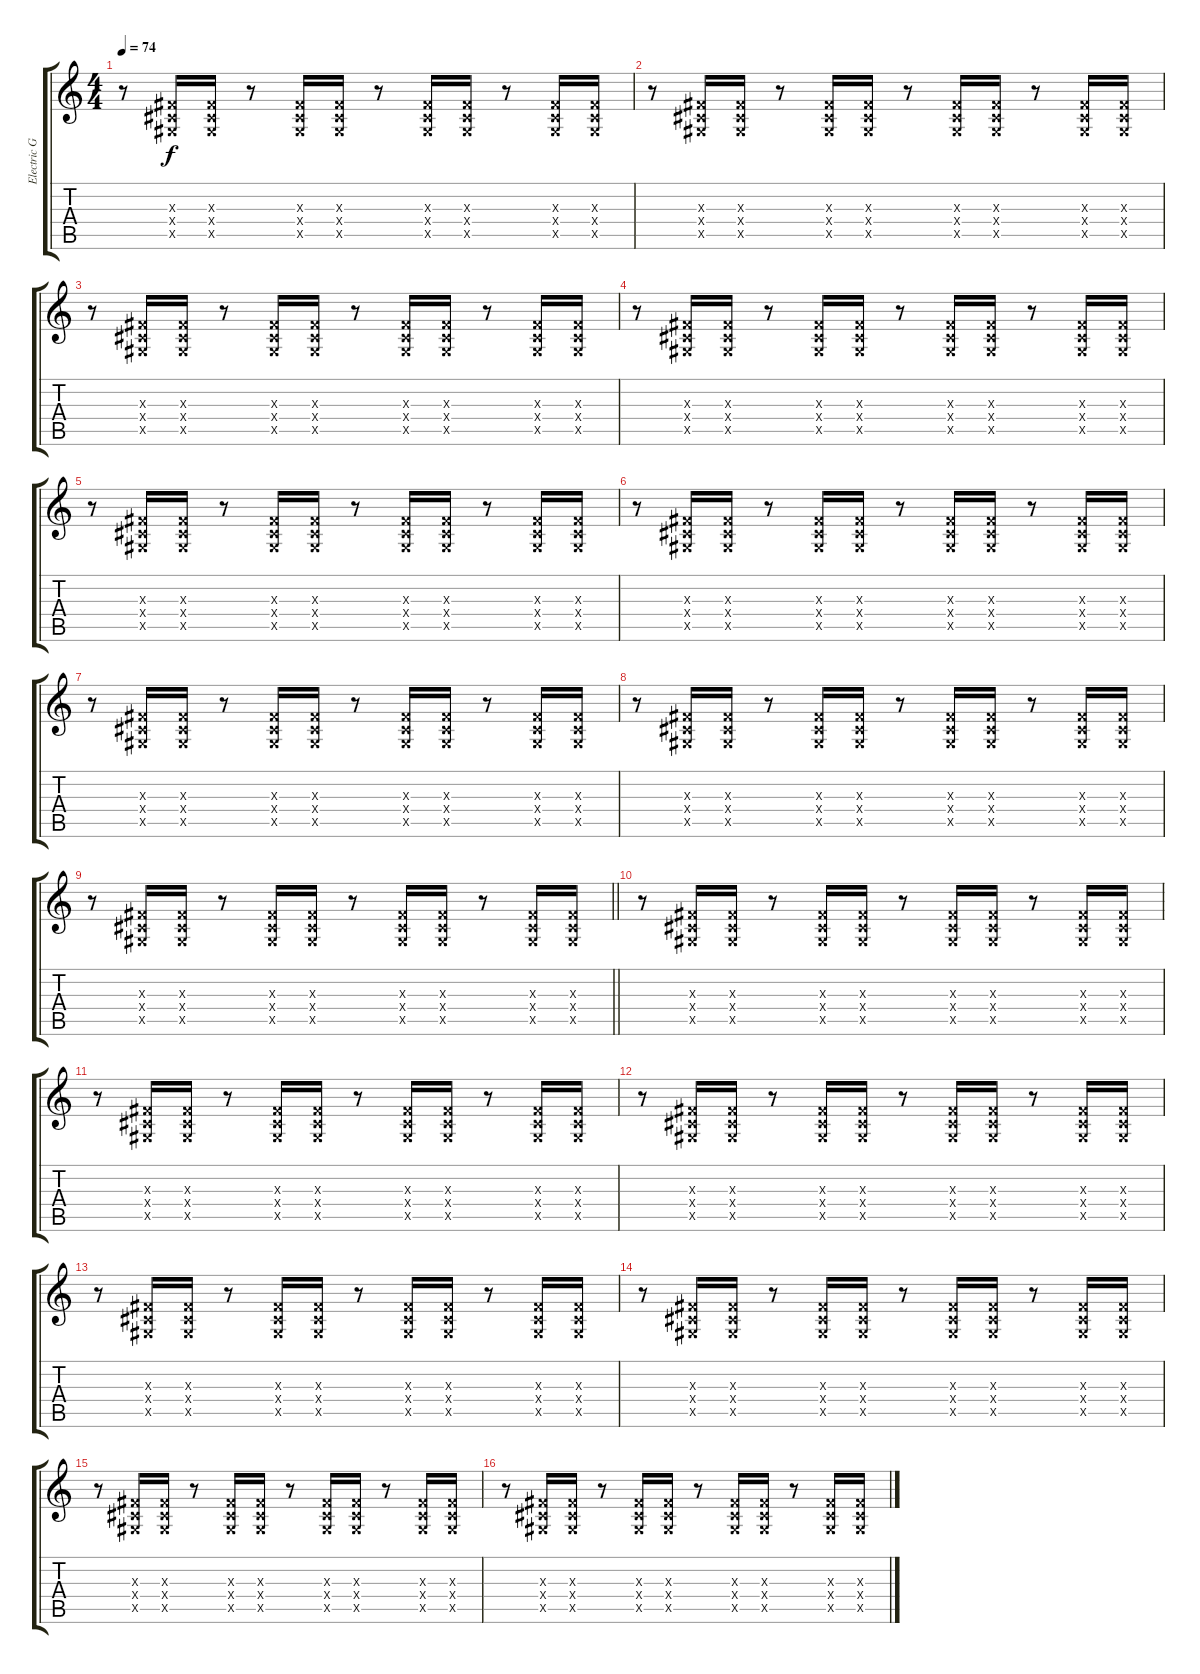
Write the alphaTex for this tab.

\track ("Electric Guitar mute" "Electric G") {instrument overdrivenguitar}
\staff {score tabs}
\tuning (E4 B3 G3 D3 A2 E2) {hide}
\ts (4 4)
\section ("" "")
\tempo 74
\clef g2
\ks c
r.8{dy f instrument overdrivenguitar} (-1.3{x} -1.4{x} -1.5{x}).16 (-1.3{x} -1.4{x} -1.5{x}).16 r.8 (-1.3{x} -1.4{x} -1.5{x}).16 (-1.3{x} -1.4{x} -1.5{x}).16 r.8 (-1.3{x} -1.4{x} -1.5{x}).16 (-1.3{x} -1.4{x} -1.5{x}).16 r.8 (-1.3{x} -1.4{x} -1.5{x}).16 (-1.3{x} -1.4{x} -1.5{x}).16 |
r.8 (-1.3{x} -1.4{x} -1.5{x}).16 (-1.3{x} -1.4{x} -1.5{x}).16 r.8 (-1.3{x} -1.4{x} -1.5{x}).16 (-1.3{x} -1.4{x} -1.5{x}).16 r.8 (-1.3{x} -1.4{x} -1.5{x}).16 (-1.3{x} -1.4{x} -1.5{x}).16 r.8 (-1.3{x} -1.4{x} -1.5{x}).16 (-1.3{x} -1.4{x} -1.5{x}).16 |
r.8 (-1.3{x} -1.4{x} -1.5{x}).16 (-1.3{x} -1.4{x} -1.5{x}).16 r.8 (-1.3{x} -1.4{x} -1.5{x}).16 (-1.3{x} -1.4{x} -1.5{x}).16 r.8 (-1.3{x} -1.4{x} -1.5{x}).16 (-1.3{x} -1.4{x} -1.5{x}).16 r.8 (-1.3{x} -1.4{x} -1.5{x}).16 (-1.3{x} -1.4{x} -1.5{x}).16 |
r.8 (-1.3{x} -1.4{x} -1.5{x}).16 (-1.3{x} -1.4{x} -1.5{x}).16 r.8 (-1.3{x} -1.4{x} -1.5{x}).16 (-1.3{x} -1.4{x} -1.5{x}).16 r.8 (-1.3{x} -1.4{x} -1.5{x}).16 (-1.3{x} -1.4{x} -1.5{x}).16 r.8 (-1.3{x} -1.4{x} -1.5{x}).16 (-1.3{x} -1.4{x} -1.5{x}).16 |
r.8 (-1.3{x} -1.4{x} -1.5{x}).16 (-1.3{x} -1.4{x} -1.5{x}).16 r.8 (-1.3{x} -1.4{x} -1.5{x}).16 (-1.3{x} -1.4{x} -1.5{x}).16 r.8 (-1.3{x} -1.4{x} -1.5{x}).16 (-1.3{x} -1.4{x} -1.5{x}).16 r.8 (-1.3{x} -1.4{x} -1.5{x}).16 (-1.3{x} -1.4{x} -1.5{x}).16 |
r.8 (-1.3{x} -1.4{x} -1.5{x}).16 (-1.3{x} -1.4{x} -1.5{x}).16 r.8 (-1.3{x} -1.4{x} -1.5{x}).16 (-1.3{x} -1.4{x} -1.5{x}).16 r.8 (-1.3{x} -1.4{x} -1.5{x}).16 (-1.3{x} -1.4{x} -1.5{x}).16 r.8 (-1.3{x} -1.4{x} -1.5{x}).16 (-1.3{x} -1.4{x} -1.5{x}).16 |
r.8 (-1.3{x} -1.4{x} -1.5{x}).16 (-1.3{x} -1.4{x} -1.5{x}).16 r.8 (-1.3{x} -1.4{x} -1.5{x}).16 (-1.3{x} -1.4{x} -1.5{x}).16 r.8 (-1.3{x} -1.4{x} -1.5{x}).16 (-1.3{x} -1.4{x} -1.5{x}).16 r.8 (-1.3{x} -1.4{x} -1.5{x}).16 (-1.3{x} -1.4{x} -1.5{x}).16 |
r.8 (-1.3{x} -1.4{x} -1.5{x}).16 (-1.3{x} -1.4{x} -1.5{x}).16 r.8 (-1.3{x} -1.4{x} -1.5{x}).16 (-1.3{x} -1.4{x} -1.5{x}).16 r.8 (-1.3{x} -1.4{x} -1.5{x}).16 (-1.3{x} -1.4{x} -1.5{x}).16 r.8 (-1.3{x} -1.4{x} -1.5{x}).16 (-1.3{x} -1.4{x} -1.5{x}).16 |
\barLineRight lightlight
r.8 (-1.3{x} -1.4{x} -1.5{x}).16 (-1.3{x} -1.4{x} -1.5{x}).16 r.8 (-1.3{x} -1.4{x} -1.5{x}).16 (-1.3{x} -1.4{x} -1.5{x}).16 r.8 (-1.3{x} -1.4{x} -1.5{x}).16 (-1.3{x} -1.4{x} -1.5{x}).16 r.8 (-1.3{x} -1.4{x} -1.5{x}).16 (-1.3{x} -1.4{x} -1.5{x}).16 |
\section ("" "")
r.8 (-1.3{x} -1.4{x} -1.5{x}).16 (-1.3{x} -1.4{x} -1.5{x}).16 r.8 (-1.3{x} -1.4{x} -1.5{x}).16 (-1.3{x} -1.4{x} -1.5{x}).16 r.8 (-1.3{x} -1.4{x} -1.5{x}).16 (-1.3{x} -1.4{x} -1.5{x}).16 r.8 (-1.3{x} -1.4{x} -1.5{x}).16 (-1.3{x} -1.4{x} -1.5{x}).16 |
r.8 (-1.3{x} -1.4{x} -1.5{x}).16 (-1.3{x} -1.4{x} -1.5{x}).16 r.8 (-1.3{x} -1.4{x} -1.5{x}).16 (-1.3{x} -1.4{x} -1.5{x}).16 r.8 (-1.3{x} -1.4{x} -1.5{x}).16 (-1.3{x} -1.4{x} -1.5{x}).16 r.8 (-1.3{x} -1.4{x} -1.5{x}).16 (-1.3{x} -1.4{x} -1.5{x}).16 |
r.8 (-1.3{x} -1.4{x} -1.5{x}).16 (-1.3{x} -1.4{x} -1.5{x}).16 r.8 (-1.3{x} -1.4{x} -1.5{x}).16 (-1.3{x} -1.4{x} -1.5{x}).16 r.8 (-1.3{x} -1.4{x} -1.5{x}).16 (-1.3{x} -1.4{x} -1.5{x}).16 r.8 (-1.3{x} -1.4{x} -1.5{x}).16 (-1.3{x} -1.4{x} -1.5{x}).16 |
r.8 (-1.3{x} -1.4{x} -1.5{x}).16 (-1.3{x} -1.4{x} -1.5{x}).16 r.8 (-1.3{x} -1.4{x} -1.5{x}).16 (-1.3{x} -1.4{x} -1.5{x}).16 r.8 (-1.3{x} -1.4{x} -1.5{x}).16 (-1.3{x} -1.4{x} -1.5{x}).16 r.8 (-1.3{x} -1.4{x} -1.5{x}).16 (-1.3{x} -1.4{x} -1.5{x}).16 |
r.8 (-1.3{x} -1.4{x} -1.5{x}).16 (-1.3{x} -1.4{x} -1.5{x}).16 r.8 (-1.3{x} -1.4{x} -1.5{x}).16 (-1.3{x} -1.4{x} -1.5{x}).16 r.8 (-1.3{x} -1.4{x} -1.5{x}).16 (-1.3{x} -1.4{x} -1.5{x}).16 r.8 (-1.3{x} -1.4{x} -1.5{x}).16 (-1.3{x} -1.4{x} -1.5{x}).16 |
r.8 (-1.3{x} -1.4{x} -1.5{x}).16 (-1.3{x} -1.4{x} -1.5{x}).16 r.8 (-1.3{x} -1.4{x} -1.5{x}).16 (-1.3{x} -1.4{x} -1.5{x}).16 r.8 (-1.3{x} -1.4{x} -1.5{x}).16 (-1.3{x} -1.4{x} -1.5{x}).16 r.8 (-1.3{x} -1.4{x} -1.5{x}).16 (-1.3{x} -1.4{x} -1.5{x}).16 |
r.8 (-1.3{x} -1.4{x} -1.5{x}).16 (-1.3{x} -1.4{x} -1.5{x}).16 r.8 (-1.3{x} -1.4{x} -1.5{x}).16 (-1.3{x} -1.4{x} -1.5{x}).16 r.8 (-1.3{x} -1.4{x} -1.5{x}).16 (-1.3{x} -1.4{x} -1.5{x}).16 r.8 (-1.3{x} -1.4{x} -1.5{x}).16 (-1.3{x} -1.4{x} -1.5{x}).16
